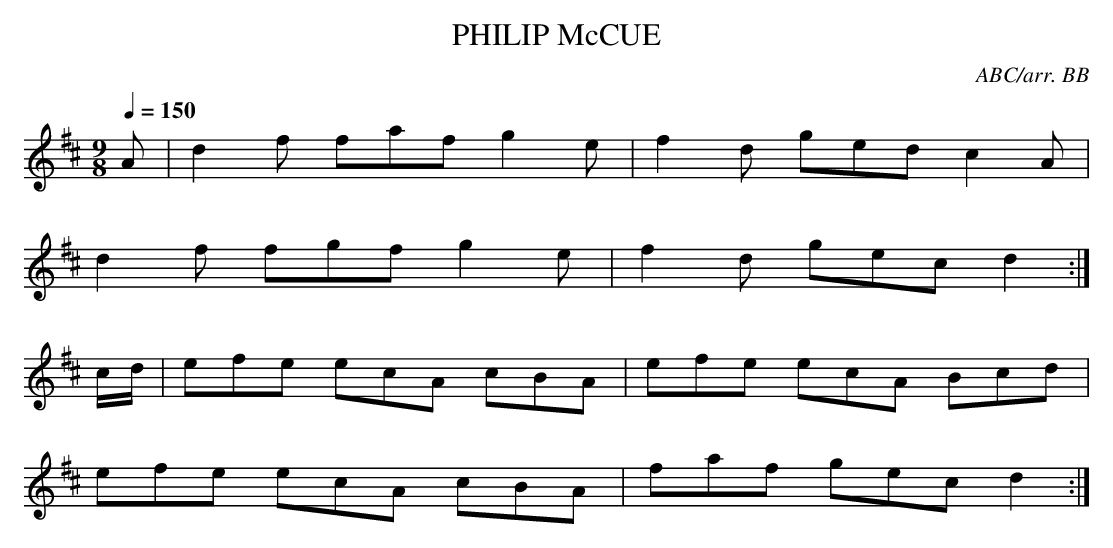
X:1
T:PHILIP McCUE
C:ABC/arr. BB
Q:1/4=150
L:1/8
M:9/8
K:D
A|d2f faf g2e|f2d ged c2A|
d2f fgf g2e|f2d gec d2 :|
c/d/|efe ecA cBA|efe ecA Bcd|
efe ecA cBA|faf gec d2 :|
